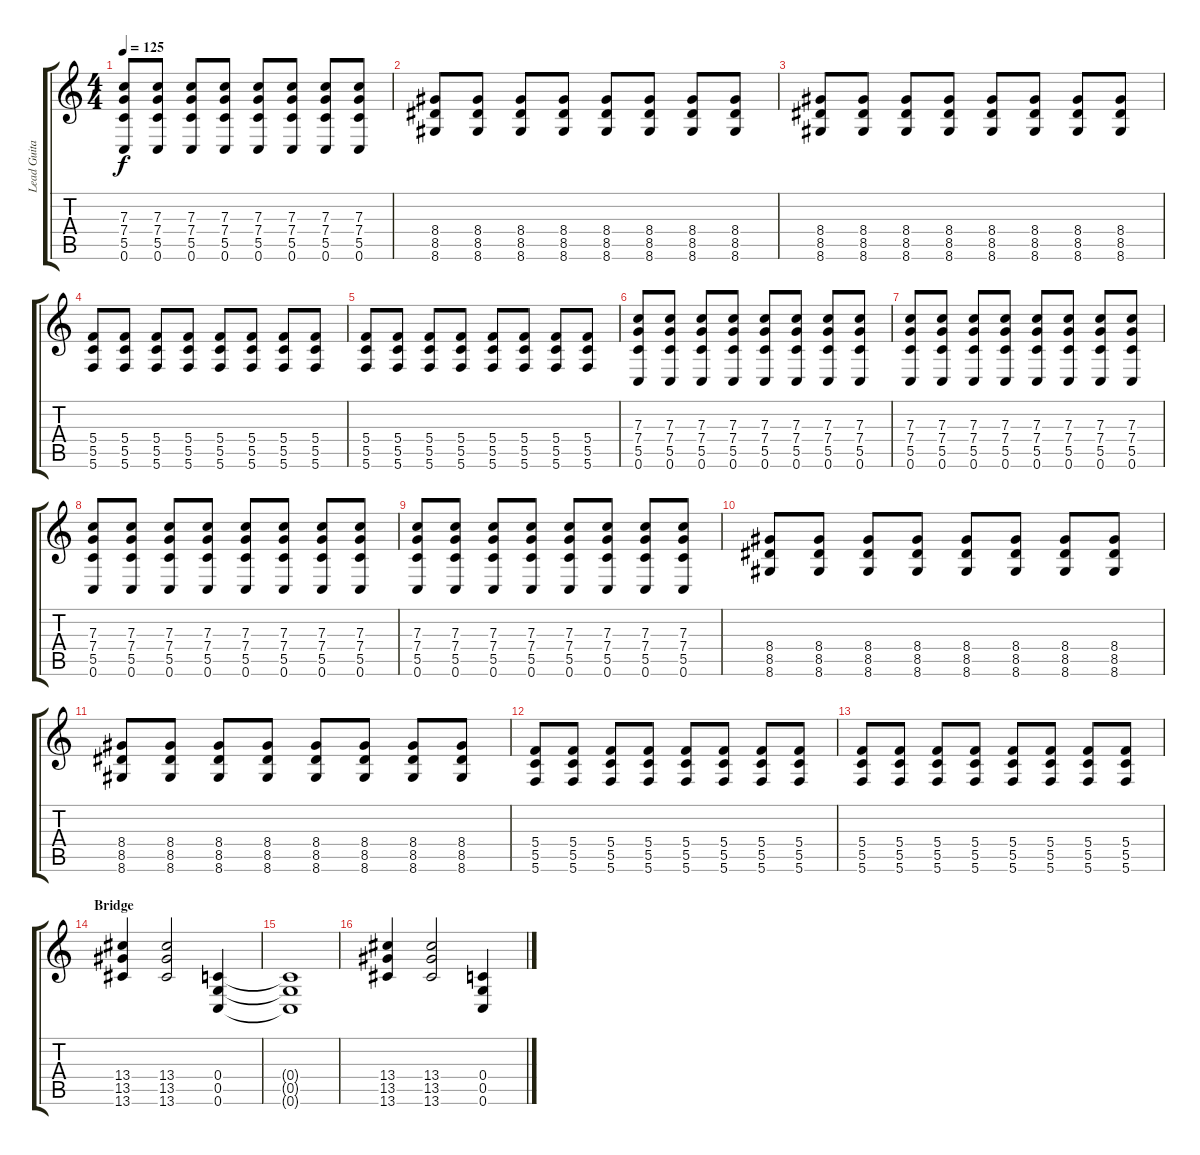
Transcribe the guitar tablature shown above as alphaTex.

\track ("Lead Guitar - Lee Malia" "Lead Guita") {instrument distortionguitar}
\staff {score tabs}
\tuning (D4 A3 F3 C3 G2 C2) {hide}
\ts (4 4)
\tempo 125
\clef g2
\ks c
(7.3 7.4 5.5 0.6).8{dy f} (7.3 7.4 5.5 0.6).8 (7.3 7.4 5.5 0.6).8 (7.3 7.4 5.5 0.6).8 (7.3 7.4 5.5 0.6).8 (7.3 7.4 5.5 0.6).8 (7.3 7.4 5.5 0.6).8 (7.3 7.4 5.5 0.6).8 |
(8.4 8.5 8.6).8 (8.4 8.5 8.6).8 (8.4 8.5 8.6).8 (8.4 8.5 8.6).8 (8.4 8.5 8.6).8 (8.4 8.5 8.6).8 (8.4 8.5 8.6).8 (8.4 8.5 8.6).8 |
(8.4 8.5 8.6).8 (8.4 8.5 8.6).8 (8.4 8.5 8.6).8 (8.4 8.5 8.6).8 (8.4 8.5 8.6).8 (8.4 8.5 8.6).8 (8.4 8.5 8.6).8 (8.4 8.5 8.6).8 |
(5.4 5.5 5.6).8 (5.4 5.5 5.6).8 (5.4 5.5 5.6).8 (5.4 5.5 5.6).8 (5.4 5.5 5.6).8 (5.4 5.5 5.6).8 (5.4 5.5 5.6).8 (5.4 5.5 5.6).8 |
(5.4 5.5 5.6).8 (5.4 5.5 5.6).8 (5.4 5.5 5.6).8 (5.4 5.5 5.6).8 (5.4 5.5 5.6).8 (5.4 5.5 5.6).8 (5.4 5.5 5.6).8 (5.4 5.5 5.6).8 |
(7.3 7.4 5.5 0.6).8 (7.3 7.4 5.5 0.6).8 (7.3 7.4 5.5 0.6).8 (7.3 7.4 5.5 0.6).8 (7.3 7.4 5.5 0.6).8 (7.3 7.4 5.5 0.6).8 (7.3 7.4 5.5 0.6).8 (7.3 7.4 5.5 0.6).8 |
(7.3 7.4 5.5 0.6).8 (7.3 7.4 5.5 0.6).8 (7.3 7.4 5.5 0.6).8 (7.3 7.4 5.5 0.6).8 (7.3 7.4 5.5 0.6).8 (7.3 7.4 5.5 0.6).8 (7.3 7.4 5.5 0.6).8 (7.3 7.4 5.5 0.6).8 |
(7.3 7.4 5.5 0.6).8 (7.3 7.4 5.5 0.6).8 (7.3 7.4 5.5 0.6).8 (7.3 7.4 5.5 0.6).8 (7.3 7.4 5.5 0.6).8 (7.3 7.4 5.5 0.6).8 (7.3 7.4 5.5 0.6).8 (7.3 7.4 5.5 0.6).8 |
(7.3 7.4 5.5 0.6).8 (7.3 7.4 5.5 0.6).8 (7.3 7.4 5.5 0.6).8 (7.3 7.4 5.5 0.6).8 (7.3 7.4 5.5 0.6).8 (7.3 7.4 5.5 0.6).8 (7.3 7.4 5.5 0.6).8 (7.3 7.4 5.5 0.6).8 |
(8.4 8.5 8.6).8 (8.4 8.5 8.6).8 (8.4 8.5 8.6).8 (8.4 8.5 8.6).8 (8.4 8.5 8.6).8 (8.4 8.5 8.6).8 (8.4 8.5 8.6).8 (8.4 8.5 8.6).8 |
(8.4 8.5 8.6).8 (8.4 8.5 8.6).8 (8.4 8.5 8.6).8 (8.4 8.5 8.6).8 (8.4 8.5 8.6).8 (8.4 8.5 8.6).8 (8.4 8.5 8.6).8 (8.4 8.5 8.6).8 |
(5.4 5.5 5.6).8 (5.4 5.5 5.6).8 (5.4 5.5 5.6).8 (5.4 5.5 5.6).8 (5.4 5.5 5.6).8 (5.4 5.5 5.6).8 (5.4 5.5 5.6).8 (5.4 5.5 5.6).8 |
(5.4 5.5 5.6).8 (5.4 5.5 5.6).8 (5.4 5.5 5.6).8 (5.4 5.5 5.6).8 (5.4 5.5 5.6).8 (5.4 5.5 5.6).8 (5.4 5.5 5.6).8 (5.4 5.5 5.6).8 |
\section ("" "Bridge")
(13.4 13.5 13.6).4 (13.4 13.5 13.6).2 (0.4 0.5 0.6).4 |
(0.4{t} 0.5{t} 0.6{t}).1 |
(13.4 13.5 13.6).4 (13.4 13.5 13.6).2 (0.4 0.5 0.6).4
